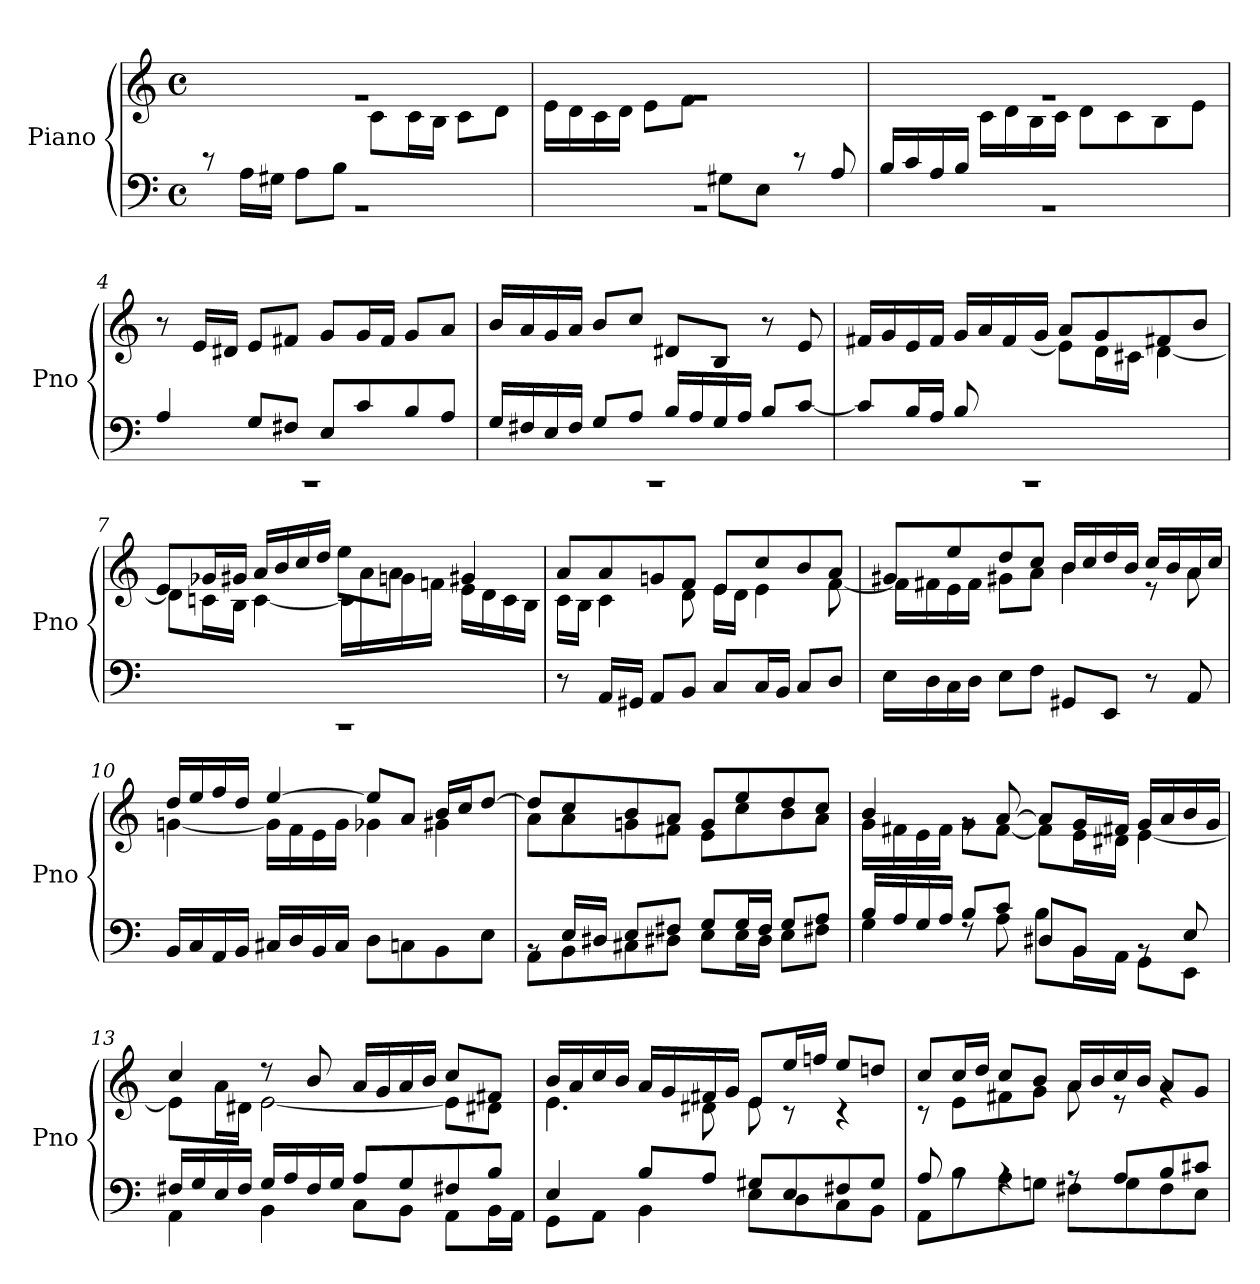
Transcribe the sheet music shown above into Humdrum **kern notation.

**kern	**kern
*part1	*part1
*staff2	*staff1
*I"Piano	*
*I'Pno	*
*clefF4	*clefG2
*k[]	*k[]
*M4/4	*M4/4
*met(c)	*met(c)
=1	=1
*^	*^
8ryy	1rBB	1rg	8rBB
16A\LL	.	.	4.ryy
16G#X\JJ	.	.	.
8A\L	.	.	.
8B\J	.	.	.
2ryy	.	.	8c\L
.	.	.	16c\L
.	.	.	16B\JJ
.	.	.	8c\L
.	.	.	8d\J
=2	=2	=2	=2
2ryy	1rBB	1rg	16e\LL
.	.	.	16d\
.	.	.	16c\
.	.	.	16d\JJ
.	.	.	8e\L
.	.	.	8f\J
8G#X\L	.	.	4ryy
8E\J	.	.	.
8ryy	.	.	8rBB
8A/	.	.	8ryy
=3	=3	=3	=3
16B/LL	1rBB	1rg	4ryy
16c/	.	.	.
16A/	.	.	.
16B/JJ	.	.	.
2.ryy	.	.	16c\LL
.	.	.	16d\
.	.	.	16B\
.	.	.	16c\JJ
.	.	.	8d\L
.	.	.	8c\
.	.	.	8B\
.	.	.	8e\J
*	*	*v	*v
!!LO:LB:g=z
=4	=4	=4
1rCC	4A/	8r
.	.	16e/LL
.	.	16d#X/JJ
.	8G/L	8e/L
.	8F#X/J	8f#X/J
.	8E/L	8g/L
.	8c/	16g/L
.	.	16f#/JJ
.	8B/	8g/L
.	8A/J	8a/J
!!LO:LB:g=z
=5	=5	=5
1rCC	16G/LL	16b/LL
.	16F#X/	16a/
.	16E/	16g/
.	16F#/JJ	16a/JJ
.	8G/L	8b/L
.	8A/J	8cc/J
.	16B/LL	8d#X/L
.	16A/	.
.	16G/	8B/J
.	16A/JJ	.
.	8B/L	8r
.	[8c/J	8e/
=6	=6	=6
*	*	*^
1rCC	8c/L]	16f#X/LL	4.ryy
.	.	16g/	.
.	16B/L	16e/	.
.	16A/JJ	16f#/JJ	.
.	8B/L	16g/LL	.
.	.	16a/	.
.	2ryy	16f#/	[8e\J
.	.	16g/JJ	.
.	.	8a/L	8e\L]
.	.	8g/	16d\L
.	.	.	16c#X\JJ
.	.	8f#X/	[4d\
.	8ryy	8b/J	.
*v	*v	*	*
=7	=7	=7
1rCC	8e/L	8d\L]
.	16g-Xi/L	16cn\L
.	16g#X/JJ	16B\JJ
.	16a/LL	[4c\
.	16b/	.
.	16cc/	.
.	16dd/JJ	.
.	8ee\L	16c\LL]
.	.	16a\
.	8a\J	16gn\
.	.	16fn\JJ
.	4g#X/	16e\LL
.	.	16d\
.	.	16c\
.	.	16B\JJ
!!LO:LB:g=z	!!
=8	=8	=8
8r	8a/L	16c\LL
.	.	16B\JJ
16AA/LL	8a/	4c\
16GG#X/JJ	.	.
8AA/L	8gn/	.
8BB/J	8f/J	8d\
8C/L	8e/L	16e\LL
.	.	16d\JJ
16C/L	8cc/	4e\
16BB/JJ	.	.
8C/L	8b/	.
8D/J	8a/J	[8f\
=9	=9	=9
16E\LL	8g#X/L	16f\LL]
16D\	.	16f#X\
16C\	8ee/	16e\
16D\JJ	.	16f#\JJ
8E\L	8dd/	8g#X\L
8F\J	8cc/J	8a\J
8GG#X/L	16b/LL	4b\
.	16cc/	.
8EE/J	16dd/	.
.	16b/JJ	.
8r	16cc/LL	8r
.	16b/	.
8AA/	16a/	8a\
.	16cc/JJ	.
=10	=10	=10
16BB/LL	16dd/LL	[4gn\
16C/	16ee/	.
16AA/	16ff/	.
16BB/JJ	16dd/JJ	.
16C#X/LL	[4ee/	16g\LL]
16D/	.	16f\
16BB/	.	16e\
16C#/JJ	.	16g\JJ
8D\L	8ee/L]	4g-Xi\
8Cn\	8a/J	.
8BB\	16b/LL	4g#X\
.	16cc/J	.
8E\J	[8dd/J	.
!!LO:LB:g=z	!!
=11	=11	=11
*^	*	*
8rBB	8AA\L	8dd/L]	8a\L
16E/LL	8BB\	8cc/	8a\
16D#X/JJ	.	.	.
8E/L	8C#X\	8b/	8gn\
8F#X/J	8D#X\J	8a/J	8f#X\J
8G/L	8E\L	8g/L	8e\L
16G/L	16E\L	8ee/	8cc\
16F#/JJ	16D#\JJ	.	.
8G/L	8E\L	8dd/	8b\
8A/J	8F#X\J	8cc/J	8a\J
=12	=12	=12	=12
16B/LL	4G\	4b/	16g\LL
16A/	.	.	16f#X\
16G/	.	.	16e\
16A/JJ	.	.	16f#\JJ
8B/L	8rF	8rg	8g\L
8c/J	8A\	[8a/	[8f#\J
8D#X/L	8B\L	8a/L]	8f#\L]
8BB/J	16BB\L	16g/L	16e\L
.	16AA\JJ	16f#X/JJ	16d#X\JJ
8rBB	8GG\L	16g/LL	[4e\
.	.	16a/	.
8E/	8EE\J	16b/	.
.	.	16g/JJ	.
=13	=13	=13	=13
16F#X/LL	4AA\	4cc/	8e\L]
16G/	.	.	.
16E/	.	.	16a\L
16F#/JJ	.	.	16d#X\JJ
16G/LL	4BB\	8r	[2e\
16A/	.	.	.
16F#/	.	8b/	.
16G/JJ	.	.	.
8A/L	8C\L	16a/LL	.
.	.	16g/	.
8G/	8BB\J	16a/	.
.	.	16b/JJ	.
8F#X/	8AA\L	8cc/L	8e\L]
8B/J	16BB\L	8f#X/J	8d#X\J
.	16AA\JJ	.	.
!!LO:PB:g=z	!!
=14	=14	=14	=14
4E/	8GG\L	16b/LL	4.e\
.	.	16a/	.
.	8AA\J	16cc/	.
.	.	16b/JJ	.
8B/L	4BB\	16a/LL	.
.	.	16g/	.
8A/J	.	16f#X/	8d#X\
.	.	16g/JJ	.
8G#X/L	8E\L	8e/L	8e\
8E/	8D\	16ee/L	8r
.	.	16ffn/JJ	.
8F#X/	8C\	8ee/L	4r
8G#/J	8BB\J	8ddn/J	.
=15	=15	=15	=15
8A/	8AA\L	8cc/L	8r
8rA	8B\	16cc/L	8e\L
.	.	16dd/JJ	.
4rA	8A\	8cc/L	8f#X\
.	8Gn\J	8b/J	8g\J
8rA	8F#X\L	16a/LL	8a\
.	.	16b/	.
8A/L	8G\	16cc/	8r
.	.	16b/JJ	.
8B/	8F#\	8a/L	4rg
8c#X/J	8E\J	8g/J	.
*v	*v	*	*
*	*v	*v
=	=
*-	*-
